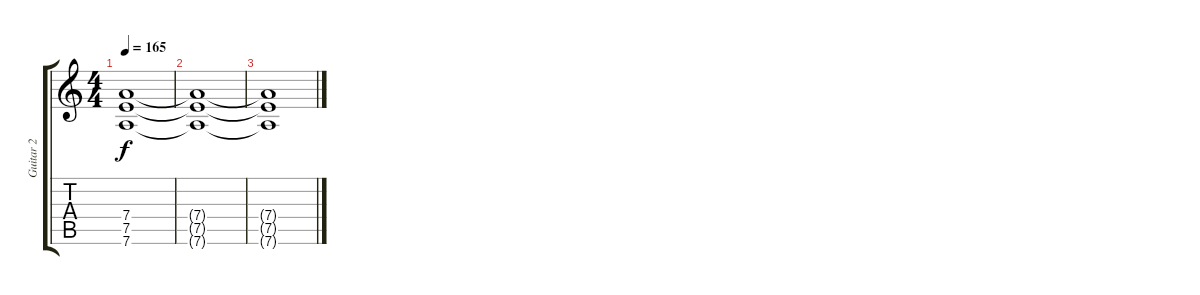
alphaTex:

\track ("Guitar 2" "Guitar 2") {instrument overdrivenguitar}
\staff {score tabs}
\tuning (E4 B3 G3 D3 A2 D2) {hide}
\ts (4 4)
\tempo 165
\clef g2
\ks c
(7.4{t} 7.5{t} 7.6{t}).1{dy f} |
(7.4{t} 7.5{t} 7.6{t}).1 |
(7.4{t} 7.5{t} 7.6{t}).1
